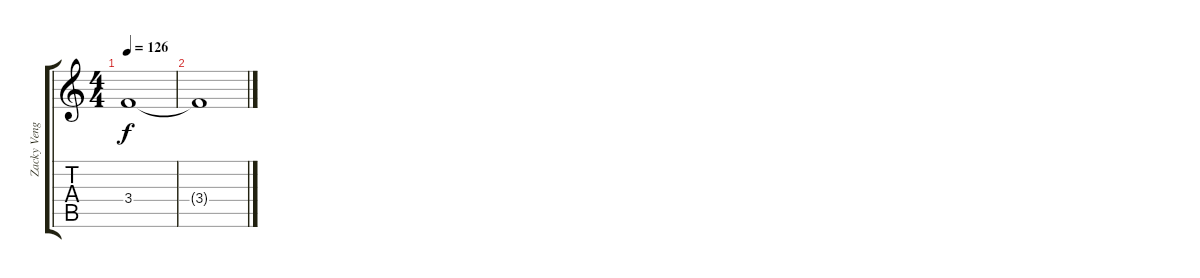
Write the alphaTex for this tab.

\track ("Zacky Vengeance" "Zacky Veng") {instrument distortionguitar}
\staff {score tabs}
\tuning (E4 B3 G3 D3 A2 D2) {hide}
\ts (4 4)
\tempo 126
\clef g2
\ks c
3.4{t}.1{dy f} |
3.4{t}.1
